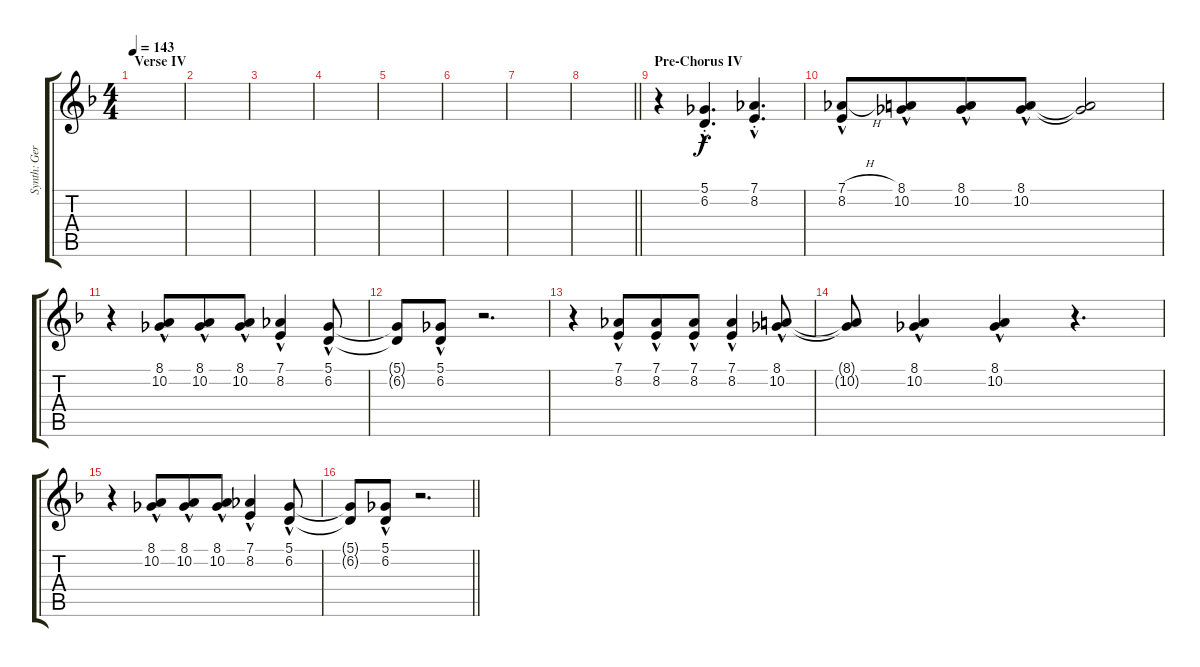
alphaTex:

\track ("Synth: Gerald" "Synth: Ger") {instrument synthstrings1}
\staff {score tabs}
\tuning (Db4 Ab3 E3 B2 Gb2 Db2) {hide}
\ts (4 4)
\section ("" "Verse IV")
\tempo 143
\clef g2
\ks f
|
|
|
|
|
|
|
\barLineRight lightlight
|
\section ("" "Pre-Chorus IV")
r.4 (5.1{hac st} 6.2).4{d} (7.1{hac st} 8.2).4{d} |
(7.1{h hac} 8.2).8 (8.1{hac} 10.2).8{beam merge} (8.1{hac} 10.2).8 (8.1{hac} 10.2).8 (8.1{t} 10.2{t}).2 |
r.4 (8.1{hac} 10.2).8 (8.1{hac} 10.2).8{beam merge} (8.1{hac} 10.2).8 (7.1{hac} 8.2).4 (5.1{hac} 6.2).8 |
(5.1{t} 6.2{t}).8 (5.1{hac} 6.2).8 r.2{d} |
r.4 (7.1{hac} 8.2).8 (7.1{hac} 8.2).8{beam merge} (7.1{hac} 8.2).8 (7.1{hac} 8.2).4 (8.1{hac} 10.2).8 |
(8.1{t} 10.2{t}).8 (8.1{hac} 10.2).4 (8.1{hac} 10.2).4 r.4{d} |
r.4 (8.1{hac} 10.2).8 (8.1{hac} 10.2).8{beam merge} (8.1{hac} 10.2).8 (7.1{hac} 8.2).4 (5.1{hac} 6.2).8 |
\barLineRight lightlight
(5.1{t} 6.2{t}).8 (5.1{hac} 6.2).8 r.2{d}
